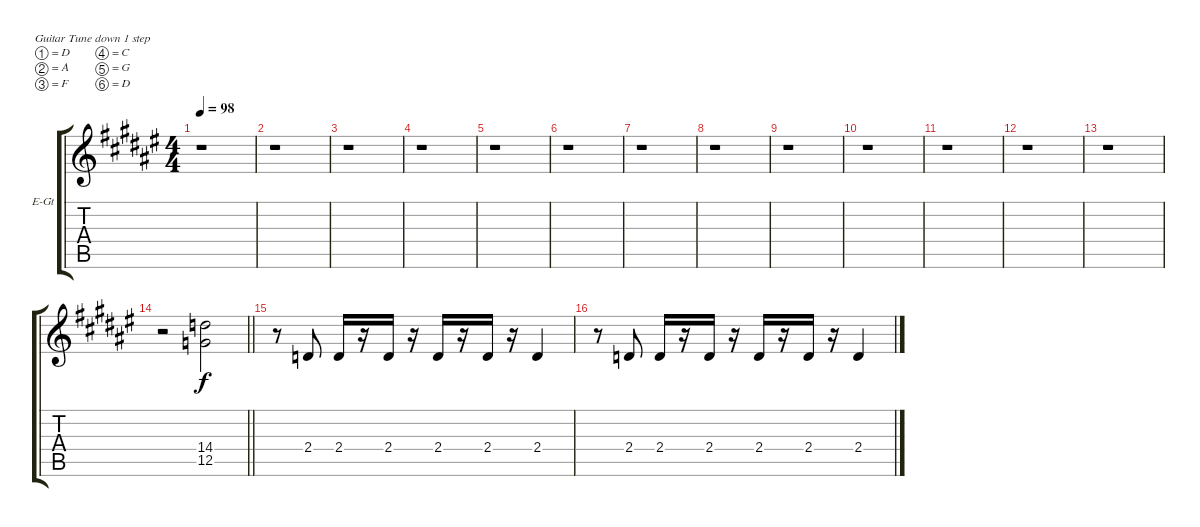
\bracketExtendMode groupsimilarinstruments
\firstSystemTrackNameOrientation horizontal
\otherSystemsTrackNameOrientation horizontal
\track ("Untitled" "E-Gt") {instrument overdrivenguitar}
\staff {score tabs}
\tuning (D4 A3 F3 C3 G2 D2)
\ts (4 4)
\tempo 98
\clef g2
\ks d#minor
r.1{dy f} |
r.1 |
\ks f#
r.1 |
\ks d#minor
r.1 |
r.1 |
\ks f#
r.1 |
\ks d#minor
r.1 |
r.1 |
\ks f#
r.1 |
\ks d#minor
r.1 |
r.1 |
\ks f#
r.1 |
\ks d#minor
r.1 |
\barLineRight lightlight
r.2 (14.4 12.5).2 |
\ks f#
r.8 2.4.8 2.4.16 r.16 2.4.16 r.16 2.4.16 r.16 2.4.16 r.16 2.4.4 |
\ks d#minor
r.8 2.4.8 2.4.16 r.16 2.4.16 r.16 2.4.16 r.16 2.4.16 r.16 2.4.4
